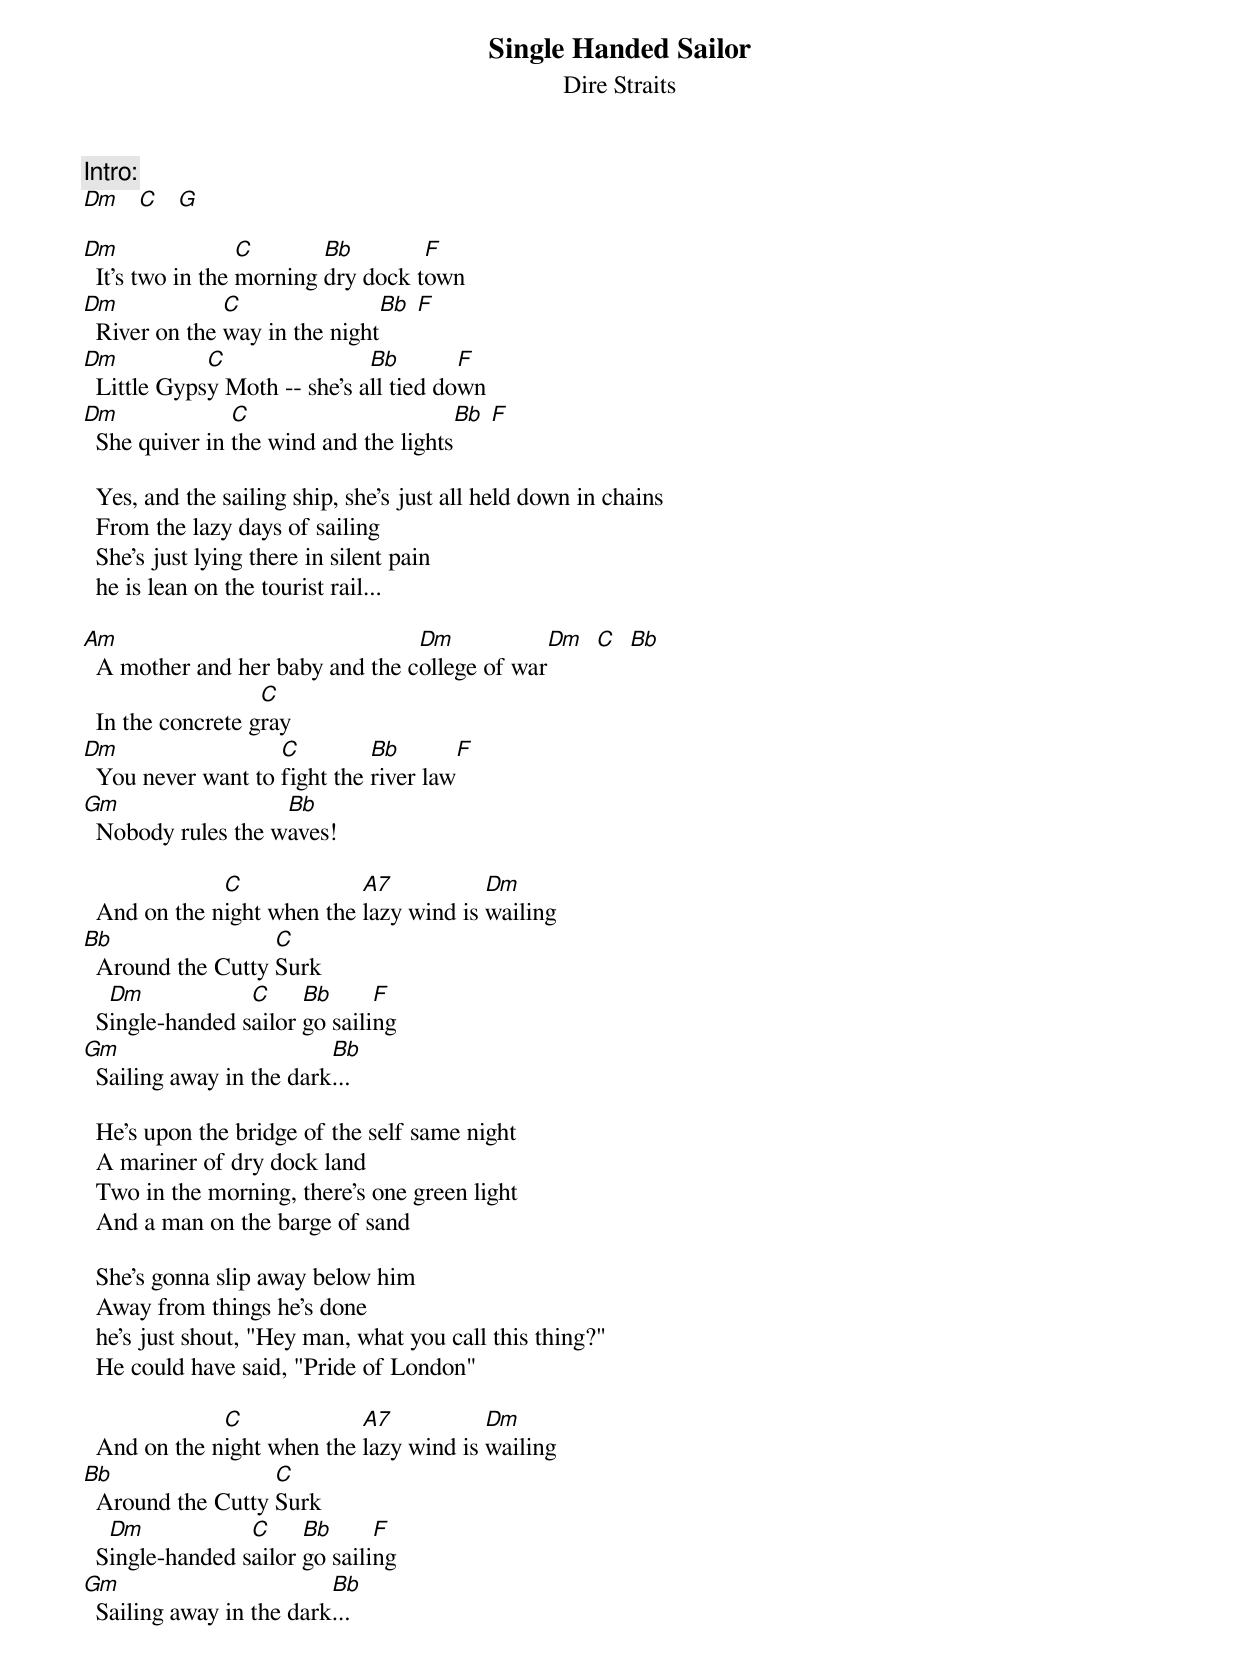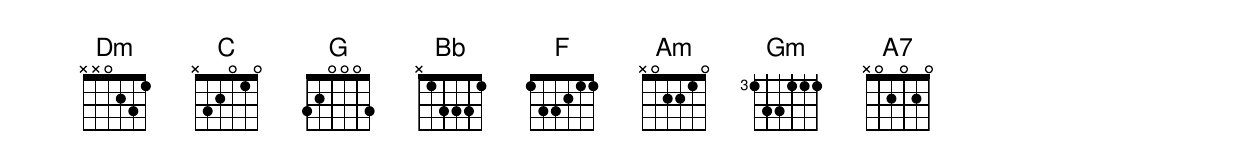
{t:Single Handed Sailor}
{st:Dire Straits}

{c:Intro:}
[Dm]   [C]   [G]

[Dm]  It's two in the [C]morning [Bb]dry dock t[F]own
[Dm]  River on the [C]way in the night[Bb] [F]
[Dm]  Little Gyps[C]y Moth -- she's a[Bb]ll tied do[F]wn
[Dm]  She quiver in [C]the wind and the lights[Bb] [F]

  Yes, and the sailing ship, she's just all held down in chains
  From the lazy days of sailing
  She's just lying there in silent pain
  he is lean on the tourist rail...

[Am]  A mother and her baby and the c[Dm]ollege of war[Dm]  [C]  [Bb]
  In the concrete g[C]ray
[Dm]  You never want to [C]fight the [Bb]river law[F]
[Gm]  Nobody rules the w[Bb]aves!

  And on the n[C]ight when the [A7]lazy wind is [Dm]wailing
[Bb]  Around the Cutty [C]Surk
  S[Dm]ingle-handed s[C]ailor [Bb]go saili[F]ng
[Gm]  Sailing away in the dark[Bb]...

  He's upon the bridge of the self same night
  A mariner of dry dock land
  Two in the morning, there's one green light
  And a man on the barge of sand

  She's gonna slip away below him
  Away from things he's done
  he's just shout, "Hey man, what you call this thing?"
  He could have said, "Pride of London"

  And on the n[C]ight when the [A7]lazy wind is [Dm]wailing
[Bb]  Around the Cutty [C]Surk
  S[Dm]ingle-handed s[C]ailor [Bb]go saili[F]ng
[Gm]  Sailing away in the dark[Bb]...
